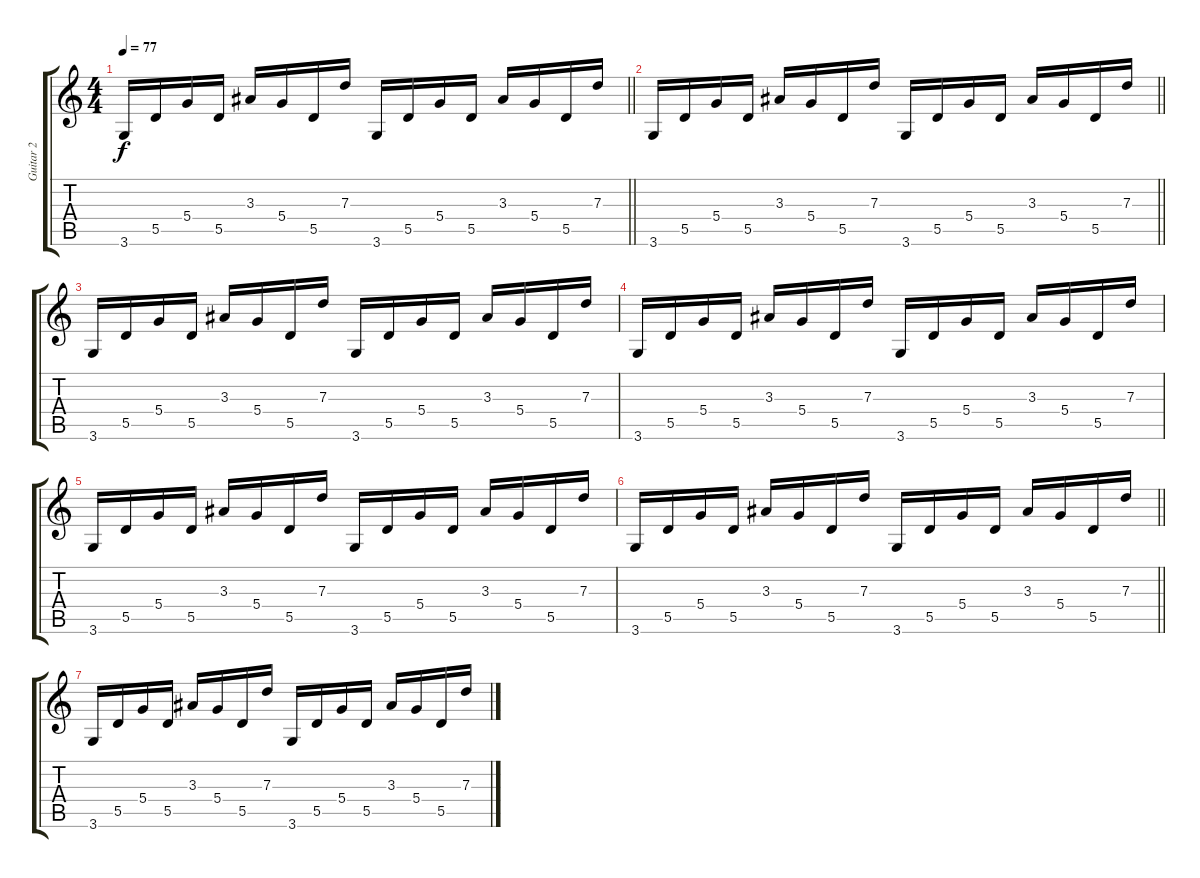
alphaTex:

\track ("Guitar 2" "Guitar 2") {instrument acousticguitarsteel}
\staff {score tabs}
\tuning (E4 B3 G3 D3 A2 E2) {hide}
\ts (4 4)
\tempo 77
\clef g2
\barLineRight lightlight
\ks c
3.6.16{dy f} 5.5.16 5.4.16 5.5.16 3.3.16 5.4.16 5.5.16 7.3.16 3.6.16 5.5.16 5.4.16 5.5.16 3.3.16 5.4.16 5.5.16 7.3.16 |
\barLineRight lightlight
3.6.16 5.5.16 5.4.16 5.5.16 3.3.16 5.4.16 5.5.16 7.3.16 3.6.16 5.5.16 5.4.16 5.5.16 3.3.16 5.4.16 5.5.16 7.3.16 |
3.6.16 5.5.16 5.4.16 5.5.16 3.3.16 5.4.16 5.5.16 7.3.16 3.6.16 5.5.16 5.4.16 5.5.16 3.3.16 5.4.16 5.5.16 7.3.16 |
3.6.16 5.5.16 5.4.16 5.5.16 3.3.16 5.4.16 5.5.16 7.3.16 3.6.16 5.5.16 5.4.16 5.5.16 3.3.16 5.4.16 5.5.16 7.3.16 |
3.6.16 5.5.16 5.4.16 5.5.16 3.3.16 5.4.16 5.5.16 7.3.16 3.6.16 5.5.16 5.4.16 5.5.16 3.3.16 5.4.16 5.5.16 7.3.16 |
\barLineRight lightlight
3.6.16 5.5.16 5.4.16 5.5.16 3.3.16 5.4.16 5.5.16 7.3.16 3.6.16 5.5.16 5.4.16 5.5.16 3.3.16 5.4.16 5.5.16 7.3.16 |
3.6.16 5.5.16 5.4.16 5.5.16 3.3.16 5.4.16 5.5.16 7.3.16 3.6.16 5.5.16 5.4.16 5.5.16 3.3.16 5.4.16 5.5.16 7.3.16
